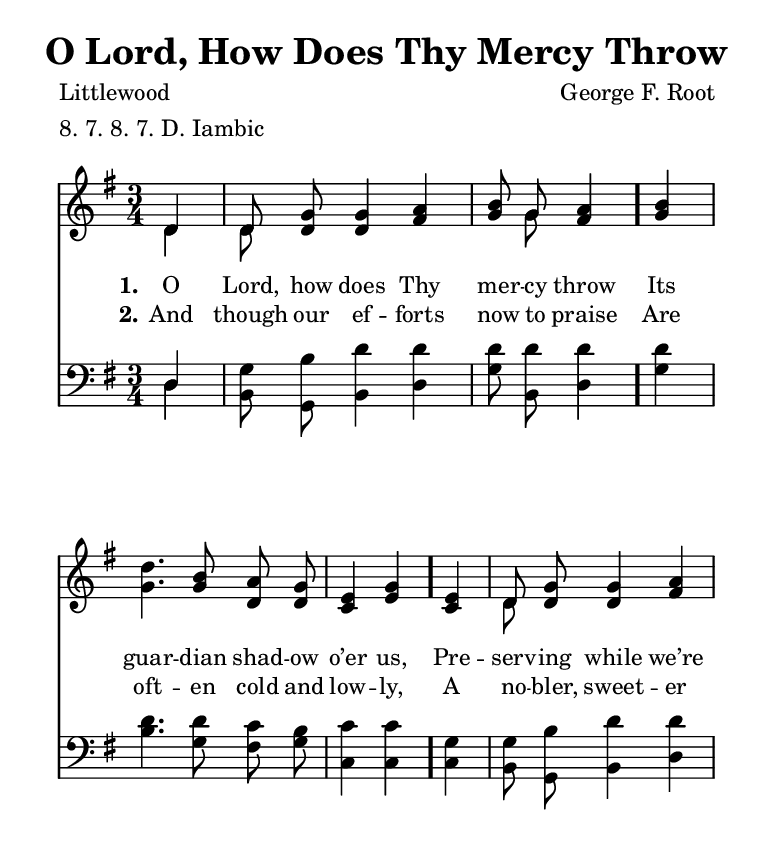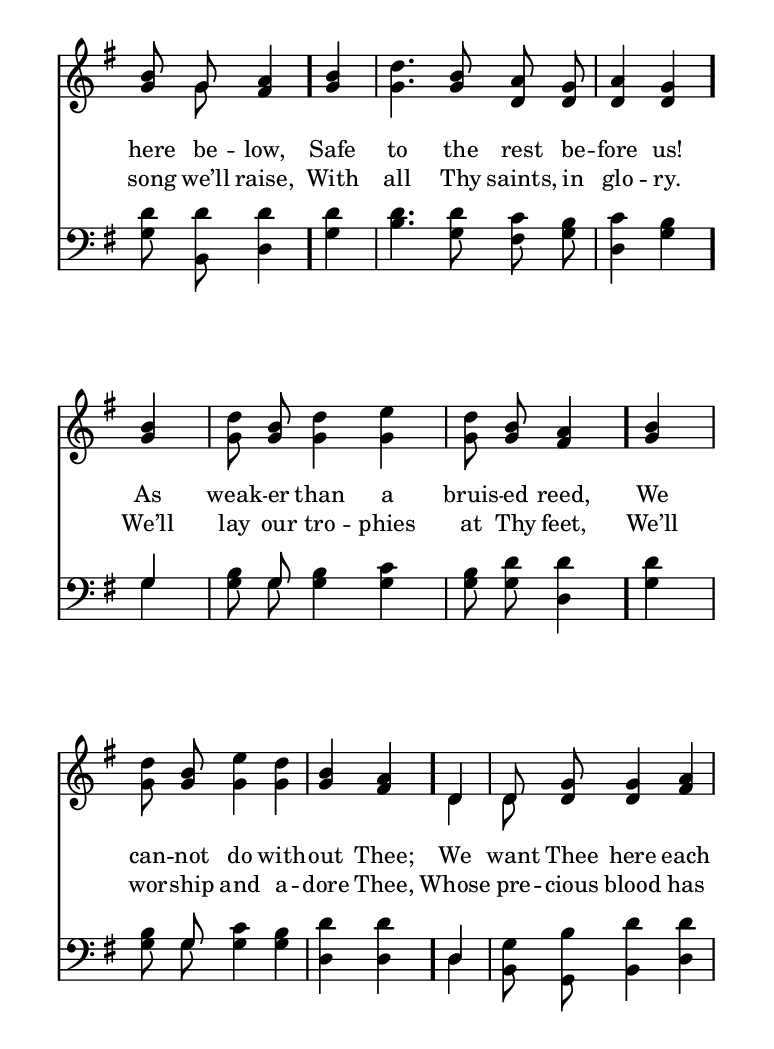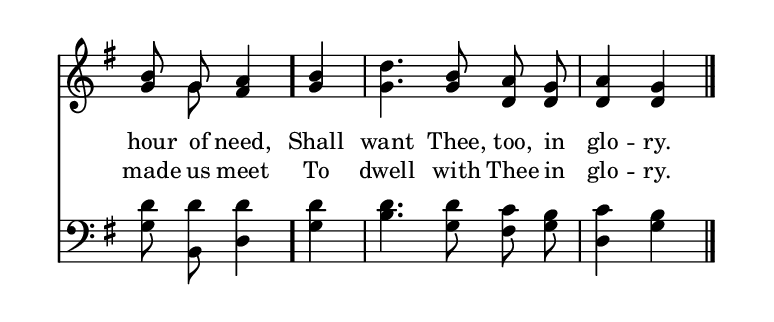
\include "common/global.ily"
\paper {
  \include "common/paper.ily"
  ragged-bottom = ##t
  systems-per-page = #(cond (is-eogsized 2) (#t #f))
  system-system-spacing.padding = 11
}

\header{
  hymnnumber = "251"
  title = "O Lord, How Does Thy Mercy Throw"
  tunename = "Shining Shore"
  meter = "8. 7. 8. 7. D. Iambic"
  poet = "Littlewood"
  composer = "George F. Root"
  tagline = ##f
}

% for fermata in MIDI
ta = { \tempo 4=80 }
tb = { \tempo 4=40 }

patternAA = { c4 | c8 c8 c4 c4 | c8 c8 c4 }
patternAB = { c4 | c8 c8 c4 c4 | c4 c4 }

patternBA = { c4 | c4. c8 c8 c8 | c4 c4 }

global = {
  \include "common/overrides.ily"
  \override Staff.TimeSignature.style = #'numbered
  \time 3/4
  \override Score.MetronomeMark.transparent = ##t % hide all fermata changes too
  \ta
  \key g \major
  \partial 4
  \autoBeamOff
}

notesSoprano = {
\global
\relative c' {

  \changePitch \patternAA { d | d g g a | b g a }
  \changePitch \patternBA { b | d b a g | e g }
  \changePitch \patternAA { e | d g g a | b g a }
  \changePitch \patternBA { b | d b a g | a g }

  \changePitch \patternAA { b | d b d e | d b a }
  \changePitch \patternAB { b | d b e d | b a }
  \changePitch \patternAA { d, | d g g a | b g a }
  \changePitch \patternBA { b | d b a g | a g }

  \bar "|."

}
}

notesAlto = {
\global
\relative e' {

  \changePitch \patternAA { d | d d d fis | g g fis }
  \changePitch \patternBA { g | g g d d | c e }
  \changePitch \patternAA { c | d d d fis | g g fis }
  \changePitch \patternBA { g | g g d d | d d }

  \changePitch \patternAA { g | g g g g | g g fis }
  \changePitch \patternAB { g | g g g g | g fis }
  \changePitch \patternAA { d | d d d fis | g g fis }
  \changePitch \patternBA { g | g g d d | d d }

}
}

notesTenor = {
\global
\relative a, {

  \changePitch \patternAA { d | g b d d | d d d }
  \changePitch \patternBA { d | d d c b | c c }
  \changePitch \patternAA { g | g b d d | d d d }
  \changePitch \patternBA { d | d d c b | c b }

  \changePitch \patternAA { g | b g b c | b d d }
  \changePitch \patternAB { d | b g c b | d d }
  \changePitch \patternAA { d, | g b d d | d d d }
  \changePitch \patternBA { d | d d c b | c b }

}
}

notesBass = {
\global
\relative f {

  \changePitch \patternAA { d | b g b d | g b, d }
  \changePitch \patternBA { g | b g fis g | c, c }
  \changePitch \patternAA { c | b g b d | g b, d }
  \changePitch \patternBA { g | b g fis g | d g }

  \changePitch \patternAA { g | g g g g | g g d }
  \changePitch \patternAB { g | g g g g | d d }
  \changePitch \patternAA { d | b g b d | g b, d }
  \changePitch \patternBA { g | b g fis g | d g }

}
}

wordsA = \lyricmode {
\set stanza = "1."

O Lord, how does Thy mer -- cy throw \bar "."
Its guar -- dian shad -- ow o’er us, \bar "." \eogbreak
Pre -- serv -- ing while we’re here be -- low, \bar "."
Safe to the rest be -- fore us! \bar "." \eogbreak
As weak -- er than a bruis -- ed reed, \bar "."
We can -- not do with -- out Thee; \bar "." \eogbreak
We want Thee here each hour of need, \bar "."
Shall want Thee, too, in glo -- ry. \bar "." \eogbreak

}

wordsB = \lyricmode {
\set stanza = "2."

And though our ef -- forts now to praise
Are oft -- en cold and low -- ly,
A no -- bler, sweet -- er song we’ll raise,
With all Thy saints, in glo -- ry.
We’ll lay our tro -- phies at Thy feet,
We’ll wor -- ship and a -- dore Thee,
Whose pre -- cious blood has made us meet
To dwell with Thee in glo -- ry.

}

\score {
  \context ChoirStaff <<
    \context Staff = upper <<
      \set Staff.autoBeaming = ##f
      \set ChoirStaff.systemStartDelimiter = #'SystemStartBar
      \set ChoirStaff.printPartCombineTexts = ##f
      \partcombine #'(2 . 9) \notesSoprano \notesAlto
      \context NullVoice = sopranos { \voiceOne << \notesSoprano >> }
      \context Lyrics = one   \lyricsto sopranos \wordsA
      \context Lyrics = two   \lyricsto sopranos \wordsB
    >>
    \context Staff = men <<
      \set Staff.autoBeaming = ##f
      \clef bass
      \set ChoirStaff.printPartCombineTexts = ##f
      \partcombine #'(2 . 9) \notesTenor \notesBass
    >>
  >>
  \layout {
    \include "common/layout.ily"
  }
  \midi{
    \include "common/midi.ily"
  }
}

\version "2.19.49"  % necessary for upgrading to future LilyPond versions.

% vi:set et ts=2 sw=2 ai nocindent syntax=lilypond:
